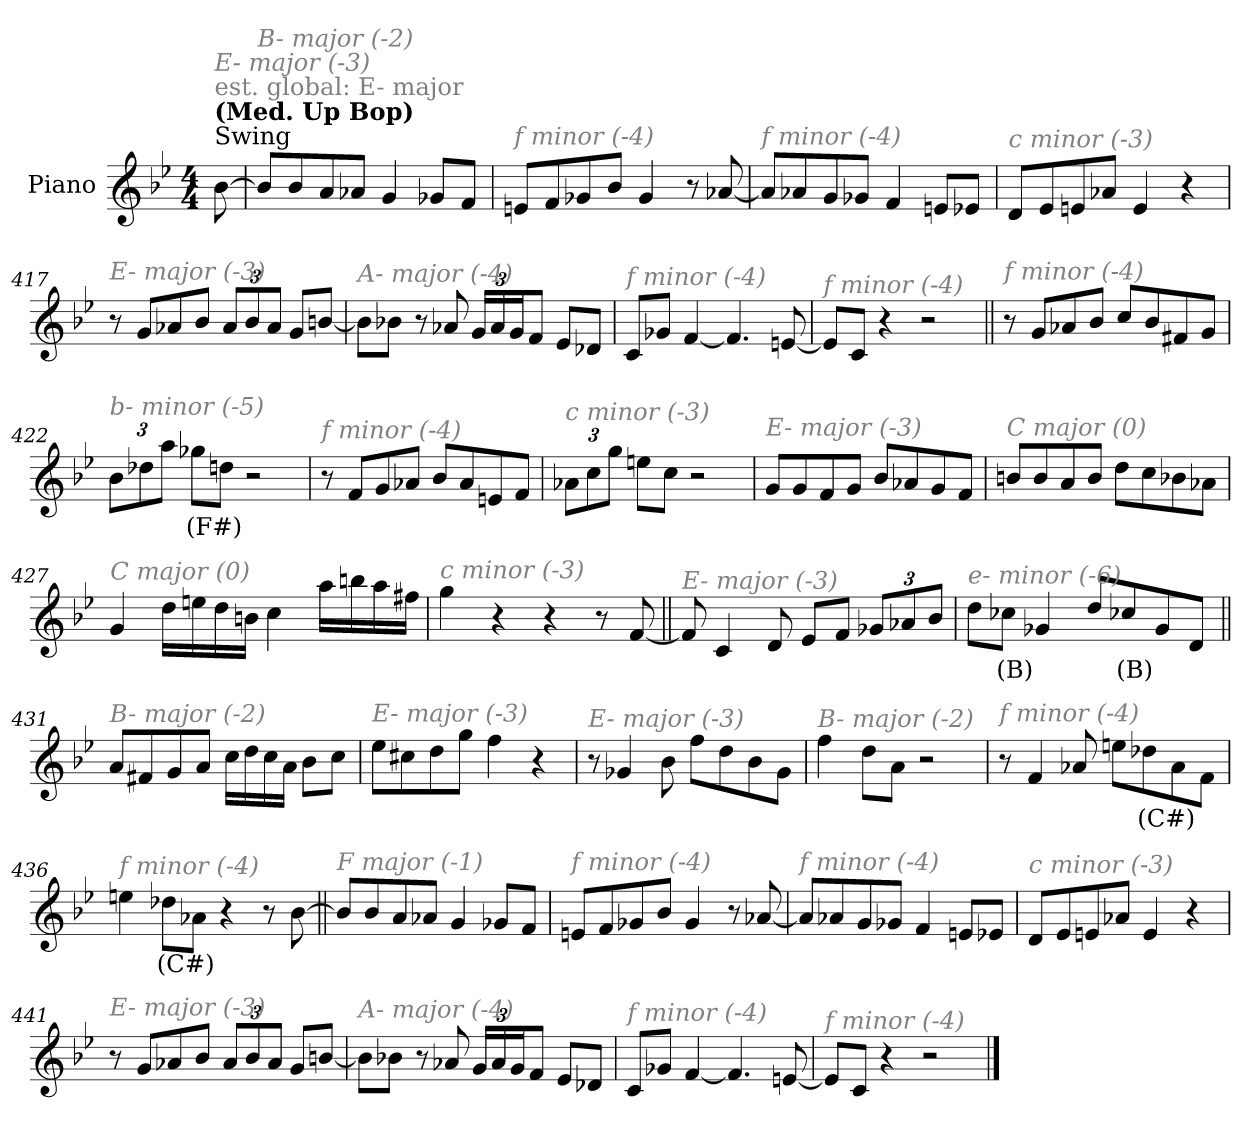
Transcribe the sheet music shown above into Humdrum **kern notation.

**kern	**text
*part1	*part1
*staff1	*staff1
*I"Piano	*
*I'Pno.	*
*clefG2	*
*k[b-e-]	*
*M4/4	*
=1	=1
!LO:TX:a:t=Swing	!
!LO:TX:a:B:t=(Med. Up Bop)	!
!LO:TX:a:color=#808080:t=est. global&colon; E- major	!
!LO:TX:i:color=#808080:t=E- major (-3)	!
[8b-\	.
=413	=413
!LO:TX:i:color=#808080:t=B- major (-2)	!
8b-/L]	.
8b-/	.
8a/	.
8a-X/J	.
4g/	.
8g-X/L	.
8f/J	.
=414	=414
!LO:TX:i:color=#808080:t=f minor (-4)	!
8en/L	.
8f/	.
8g-X/	.
8b-/J	.
4g-/	.
8r	.
[8a-X/	.
=415	=415
!LO:TX:i:color=#808080:t=f minor (-4)	!
8a-/L]	.
8a-X/	.
8g/	.
8g-X/J	.
4f/	.
8en/L	.
8e-X/J	.
!!LO:LB:g=z
=416	=416
!LO:TX:i:color=#808080:t=c minor (-3)	!
8d/L	.
8e-/	.
8en/	.
8a-X/J	.
4e/	.
4r	.
=417	=417
!LO:TX:i:color=#808080:t=E- major (-3)	!
8r	.
8g/L	.
8a-X/	.
8b-/J	.
*Xbrackettup	*
12a-/L	.
12b-/	.
12a-/J	.
8g/L	.
[8bn/J	.
=418	=418
!LO:TX:i:color=#808080:t=A- major (-4)	!
8b\L]	.
8b-X\J	.
8r	.
8a-X/	.
24g/LL	.
24a-/	.
24g/J	.
8f/J	.
8e-/L	.
8d-X/J	.
=419	=419
!LO:TX:i:color=#808080:t=f minor (-4)	!
8c/L	.
8g-X/J	.
[4f/	.
4.f/]	.
[8en/	.
!!LO:LB:g=z
=420	=420
!LO:TX:i:color=#808080:t=f minor (-4)	!
8en/L]	.
8c/J	.
4r	.
2r	.
=421||	=421||
!LO:TX:i:color=#808080:t=f minor (-4)	!
8r	.
8g/L	.
8a-X/	.
8b-/J	.
8cc/L	.
8b-/	.
8f#X/	.
8g/J	.
=422	=422
!LO:TX:i:color=#808080:t=b- minor (-5)	!
12b-\L	.
12dd-X\	.
12aa\J	.
8gg-Xi\L	(F#)
8ddn\J	.
2r	.
=423	=423
!LO:TX:i:color=#808080:t=f minor (-4)	!
8r	.
8f/L	.
8g/	.
8a-X/J	.
8b-/L	.
8a-/	.
8en/	.
8f/J	.
!!LO:LB:g=z
=424	=424
!LO:TX:i:color=#808080:t=c minor (-3)	!
12a-X\L	.
12cc\	.
12gg\J	.
8een\L	.
8cc\J	.
2r	.
=425	=425
!LO:TX:i:color=#808080:t=E- major (-3)	!
8g/L	.
8g/	.
8f/	.
8g/J	.
8b-/L	.
8a-X/	.
8g/	.
8f/J	.
=426	=426
!LO:TX:i:color=#808080:t=C major (0)	!
8bn/L	.
8b/	.
8a/	.
8b/J	.
8dd\L	.
8cc\	.
8b-X\	.
8a-X\J	.
=427	=427
!LO:TX:i:color=#808080:t=C major (0)	!
4g/	.
16dd\LL	.
16een\	.
16dd\	.
16bn\JJ	.
4cc\	.
16aa\LL	.
16bbn\	.
16aa\	.
16ff#X\JJ	.
!!LO:LB:g=z
=428	=428
!LO:TX:i:color=#808080:t=c minor (-3)	!
4gg\	.
4r	.
4r	.
8r	.
[8f/	.
=429||	=429||
!LO:TX:i:color=#808080:t=E- major (-3)	!
8f/]	.
4c/	.
8d/	.
8e-/L	.
8f/J	.
12g-X/L	.
12a-X/	.
12b-/J	.
=430	=430
!LO:TX:i:color=#808080:t=e- minor (-6)	!
8dd\L	.
8cc-Xi\J	(B)
4g-X/	.
8dd/L	.
8cc-Xi/	(B)
8g-/	.
8d/J	.
=431||	=431||
!LO:TX:i:color=#808080:t=B- major (-2)	!
8a/L	.
8f#X/	.
8g/	.
8a/J	.
16cc\LL	.
16dd\	.
16cc\	.
16a\JJ	.
8b-\L	.
8cc\J	.
!!LO:LB:g=z
=432	=432
!LO:TX:i:color=#808080:t=E- major (-3)	!
8ee-\L	.
8cc#X\	.
8dd\	.
8gg\J	.
4ff\	.
4r	.
=433	=433
!LO:TX:i:color=#808080:t=E- major (-3)	!
8r	.
4g-X/	.
8b-\	.
8ff\L	.
8dd\	.
8b-\	.
8g-\J	.
=434	=434
!LO:TX:i:color=#808080:t=B- major (-2)	!
4ff\	.
8dd\L	.
8a\J	.
2r	.
=435	=435
!LO:TX:i:color=#808080:t=f minor (-4)	!
8r	.
4f/	.
8a-X/	.
8een\L	.
8dd-Xi\	(C#)
8a-\	.
8f\J	.
!!LO:LB:g=z
=436	=436
!LO:TX:i:color=#808080:t=f minor (-4)	!
4een\	.
8dd-Xi\L	(C#)
8a-X\J	.
4r	.
8r	.
[8b-\	.
=437||	=437||
!LO:TX:i:color=#808080:t=F major (-1)	!
8b-/L]	.
8b-/	.
8a/	.
8a-X/J	.
4g/	.
8g-X/L	.
8f/J	.
=438	=438
!LO:TX:i:color=#808080:t=f minor (-4)	!
8en/L	.
8f/	.
8g-X/	.
8b-/J	.
4g-/	.
8r	.
[8a-X/	.
=439	=439
!LO:TX:i:color=#808080:t=f minor (-4)	!
8a-/L]	.
8a-X/	.
8g/	.
8g-X/J	.
4f/	.
8en/L	.
8e-X/J	.
!!LO:LB:g=z
=440	=440
!LO:TX:i:color=#808080:t=c minor (-3)	!
8d/L	.
8e-/	.
8en/	.
8a-X/J	.
4e/	.
4r	.
=441	=441
!LO:TX:i:color=#808080:t=E- major (-3)	!
8r	.
8g/L	.
8a-X/	.
8b-/J	.
12a-/L	.
12b-/	.
12a-/J	.
8g/L	.
[8bn/J	.
=442	=442
!LO:TX:i:color=#808080:t=A- major (-4)	!
8b\L]	.
8b-X\J	.
8r	.
8a-X/	.
24g/LL	.
24a-/	.
24g/J	.
8f/J	.
8e-/L	.
8d-X/J	.
=443	=443
!LO:TX:i:color=#808080:t=f minor (-4)	!
8c/L	.
8g-X/J	.
[4f/	.
4.f/]	.
[8en/	.
!!LO:LB:g=z
=444	=444
!LO:TX:i:color=#808080:t=f minor (-4)	!
8e/L]	.
8c/J	.
4r	.
2r	.
==	==
*-	*-
